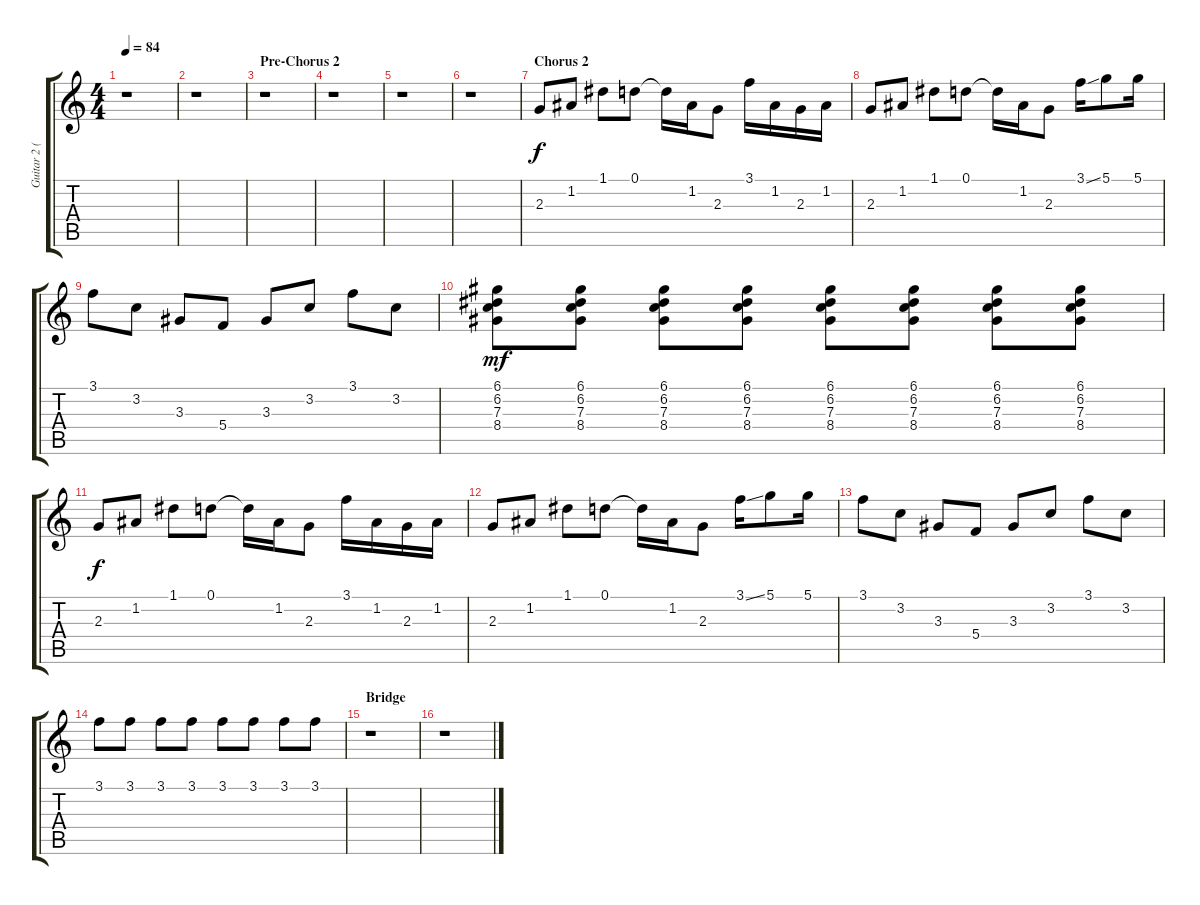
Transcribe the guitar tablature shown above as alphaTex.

\track ("Guitar 2 (Overdrive sound) - Mark Engles" "Guitar 2 (") {instrument overdrivenguitar}
\staff {score tabs}
\tuning (D4 A3 F3 C3 G2 D2) {hide}
\ts (4 4)
\tempo 84
\clef g2
\ks c
r.1{dy f} |
r.1 |
\section ("" "Pre-Chorus 2")
r.1 |
r.1 |
r.1 |
r.1 |
\section ("" "Chorus 2")
2.3.8{volume 10} 1.2.8 1.1.8 0.1.8 0.1{t}.16 1.2.16 2.3.8 3.1.16 1.2.16 2.3.16 1.2.16 |
2.3.8 1.2.8 1.1.8 0.1.8 0.1{t}.16 1.2.16 2.3.8 3.1{ss}.16 5.1.8 5.1.16 |
3.1.8 3.2.8 3.3.8 5.4.8 3.3.8 3.2.8 3.1.8 3.2.8 |
(6.1 6.2 7.3 8.4).8{dy mf} (6.1 6.2 7.3 8.4).8 (6.1 6.2 7.3 8.4).8 (6.1 6.2 7.3 8.4).8 (6.1 6.2 7.3 8.4).8 (6.1 6.2 7.3 8.4).8 (6.1 6.2 7.3 8.4).8 (6.1 6.2 7.3 8.4).8 |
2.3.8{dy f} 1.2.8 1.1.8 0.1.8 0.1{t}.16 1.2.16 2.3.8 3.1.16 1.2.16 2.3.16 1.2.16 |
2.3.8 1.2.8 1.1.8 0.1.8 0.1{t}.16 1.2.16 2.3.8 3.1{ss}.16 5.1.8 5.1.16 |
3.1.8 3.2.8 3.3.8 5.4.8 3.3.8 3.2.8 3.1.8 3.2.8 |
3.1.8 3.1.8 3.1.8 3.1.8 3.1.8 3.1.8 3.1.8 3.1.8 |
\section ("" "Bridge")
r.1 |
r.1
